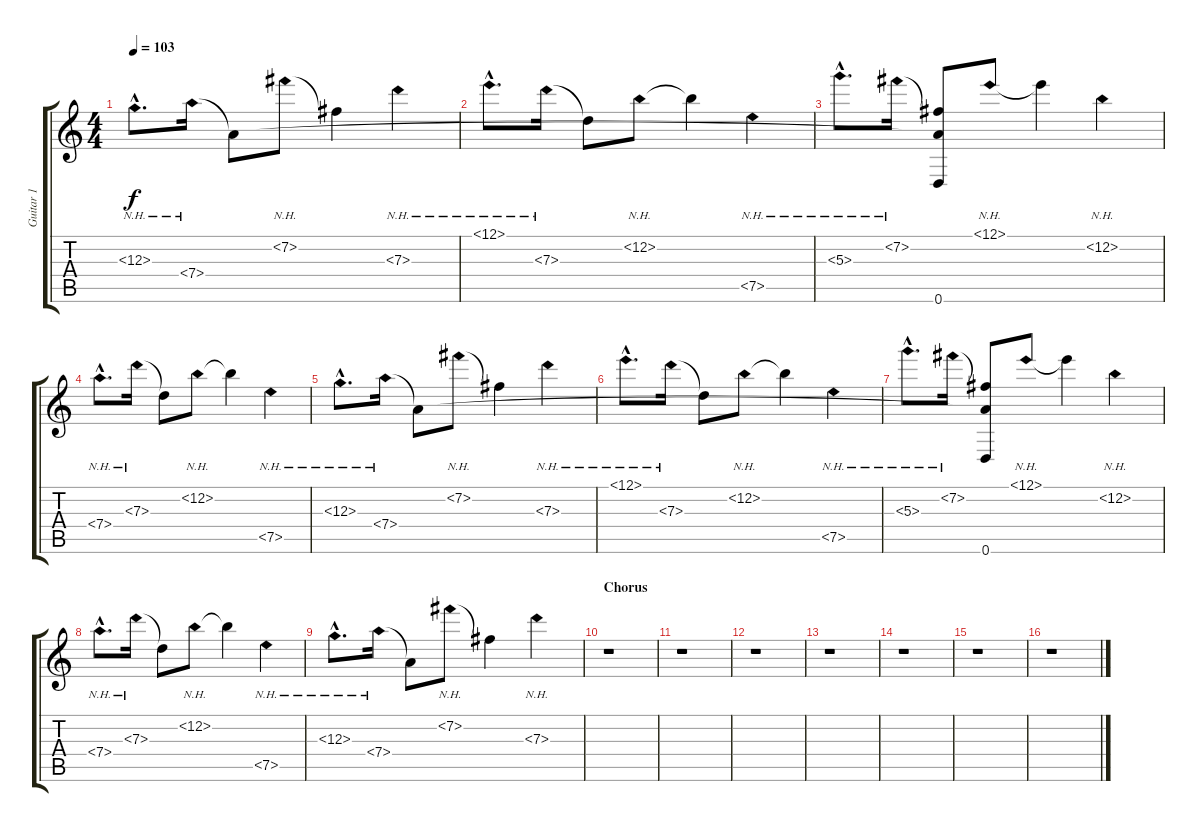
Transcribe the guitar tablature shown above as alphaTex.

\track ("Guitar 1" "Guitar 1") {instrument electricguitarjazz}
\staff {score tabs}
\tuning (E4 B3 G3 D3 A2 D2) {hide}
\ts (4 4)
\tempo 103
\clef g2
\ks c
12.3{nh hac}.8{d dy f} 7.4{nh}.16 7.4{t}.8 7.2{nh}.8 7.2{t}.4 7.3{nh}.4 |
12.1{nh hac}.8{d} 7.3{nh}.16 7.3{t}.8 12.2{nh}.8 12.2{t}.4 7.5{nh}.4 |
5.3{nh hac}.8{d} 7.2{nh}.16 (7.2{t} 7.4{t} 0.6).8 12.1{nh}.8 12.1{t}.4 12.2{nh}.4 |
7.4{nh hac}.8{d} 7.3{nh}.16 7.3{t}.8 12.2{nh}.8 12.2{t}.4 7.5{nh}.4 |
12.3{nh hac}.8{d} 7.4{nh}.16 7.4{t}.8 7.2{nh}.8 7.2{t}.4 7.3{nh}.4 |
12.1{nh hac}.8{d} 7.3{nh}.16 7.3{t}.8 12.2{nh}.8 12.2{t}.4 7.5{nh}.4 |
5.3{nh hac}.8{d} 7.2{nh}.16 (7.2{t} 7.4{t} 0.6).8 12.1{nh}.8 12.1{t}.4 12.2{nh}.4 |
7.4{nh hac}.8{d} 7.3{nh}.16 7.3{t}.8 12.2{nh}.8 12.2{t}.4 7.5{nh}.4 |
12.3{nh hac}.8{d} 7.4{nh}.16 7.4{t}.8 7.2{nh}.8 7.2{t}.4 7.3{nh}.4 |
\section ("" "Chorus")
r.1 |
r.1 |
r.1 |
r.1 |
r.1 |
r.1 |
r.1
